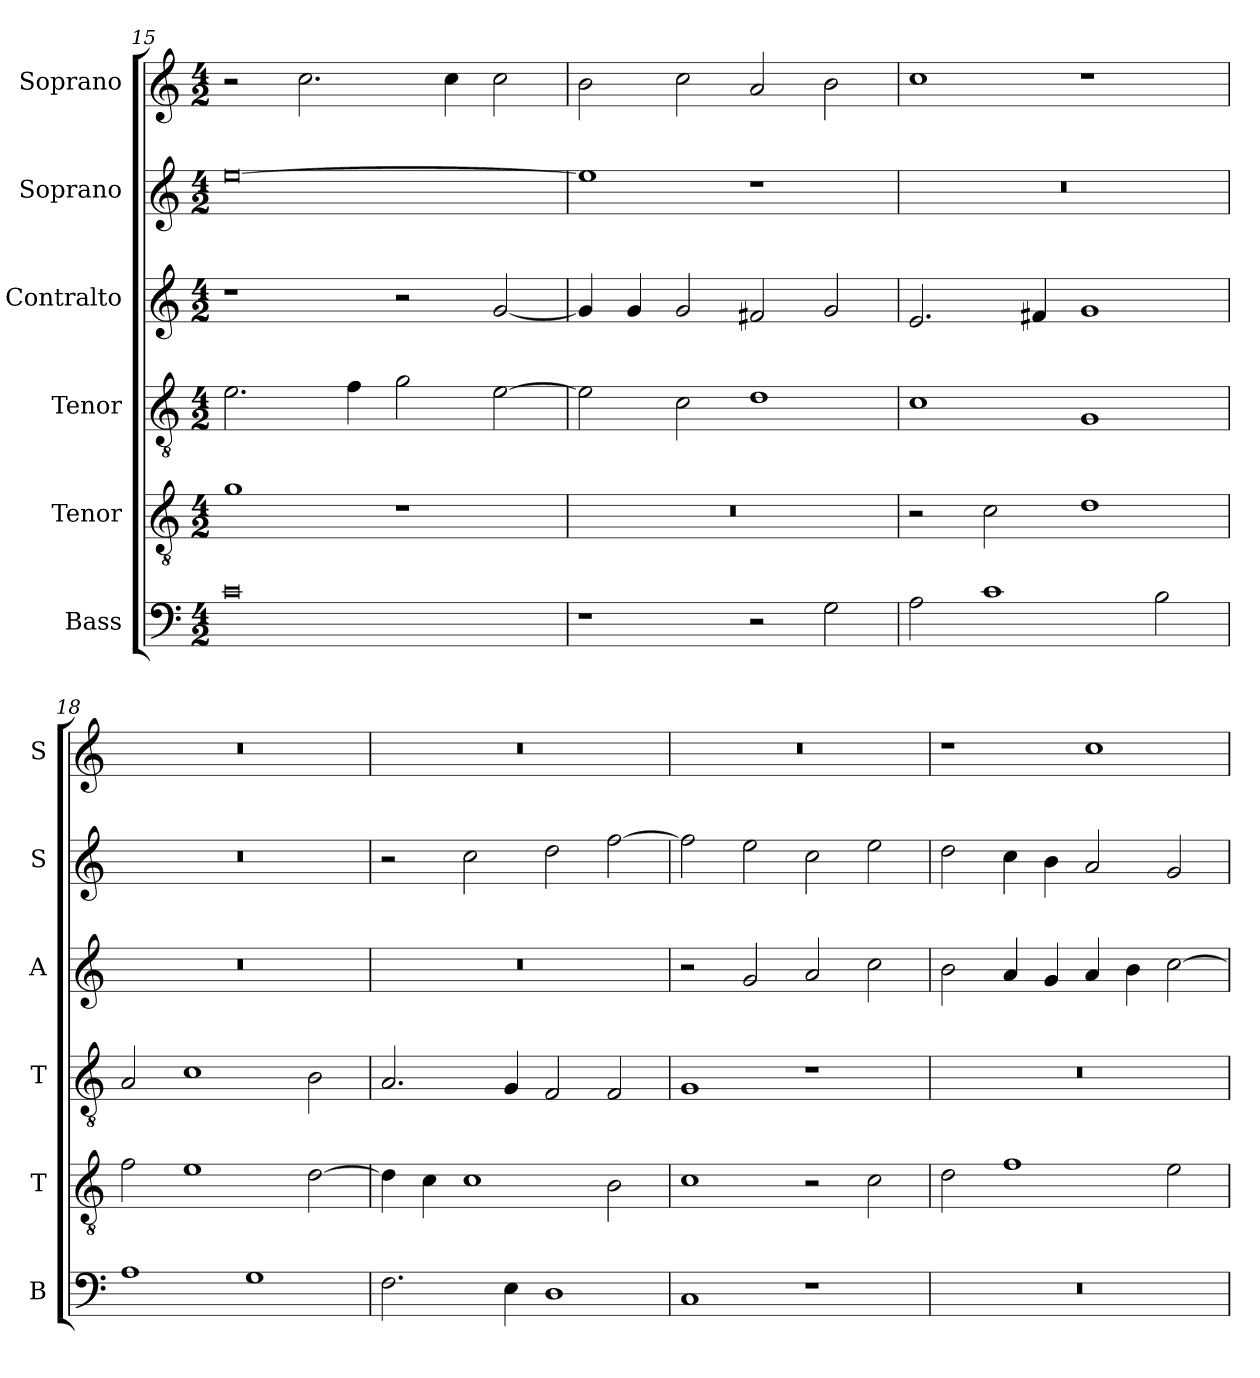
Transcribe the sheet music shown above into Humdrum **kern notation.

**kern	**kern	**kern	**kern	**kern	**kern
*part6	*part5	*part4	*part3	*part2	*part1
*staff6	*staff5	*staff4	*staff3	*staff2	*staff1
*I"Bass	*I"Tenor	*I"Tenor	*I"Contralto	*I"Soprano	*I"Soprano
*I'B	*I'T	*I'T	*I'A	*I'S	*I'S
*clefF4	*clefGv2	*clefGv2	*clefG2	*clefG2	*clefG2
*k[]	*k[]	*k[]	*k[]	*k[]	*k[]
*C:ion	*C:ion	*C:ion	*C:ion	*C:ion	*C:ion
*M4/2	*M4/2	*M4/2	*M4/2	*M4/2	*M4/2
=15	=15	=15	=15	=15	=15
0c	1g	2.e	1r	[0ee	2r
.	.	.	.	.	2.cc
.	.	4f	.	.	.
.	1r	2g	2r	.	.
.	.	.	.	.	4cc
.	.	[2e	[2g	.	2cc
=16	=16	=16	=16	=16	=16
1r	0r	2e]	4g]	1ee]	2b
.	.	.	4g	.	.
.	.	2c	2g	.	2cc
2r	.	1d	2f#X	1r	2a
2G	.	.	2g	.	2b
=17	=17	=17	=17	=17	=17
2A	2r	1c	2.e	0r	1cc
1c	2c	.	.	.	.
.	.	.	4f#X	.	.
.	1d	1G	1g	.	1r
2B	.	.	.	.	.
=18	=18	=18	=18	=18	=18
1A	2f	2A	0r	0r	0r
.	1e	1c	.	.	.
1G	.	.	.	.	.
.	[2d	2B	.	.	.
=19	=19	=19	=19	=19	=19
2.F	4d]	2.A	0r	2r	0r
.	4c	.	.	.	.
.	1c	.	.	2cc	.
4E	.	4G	.	.	.
1D	.	2F	.	2dd	.
.	2B	2F	.	[2ff	.
=20	=20	=20	=20	=20	=20
1C	1c	1G	2r	2ff]	0r
.	.	.	2g	2ee	.
1r	2r	1r	2a	2cc	.
.	2c	.	2cc	2ee	.
=21	=21	=21	=21	=21	=21
0r	2d	0r	2b	2dd	1r
.	1f	.	4a	4cc	.
.	.	.	4g	4b	.
.	.	.	4a	2a	1cc
.	.	.	4b	.	.
.	2e	.	[2cc	2g	.
=	=	=	=	=	=
*-	*-	*-	*-	*-	*-
